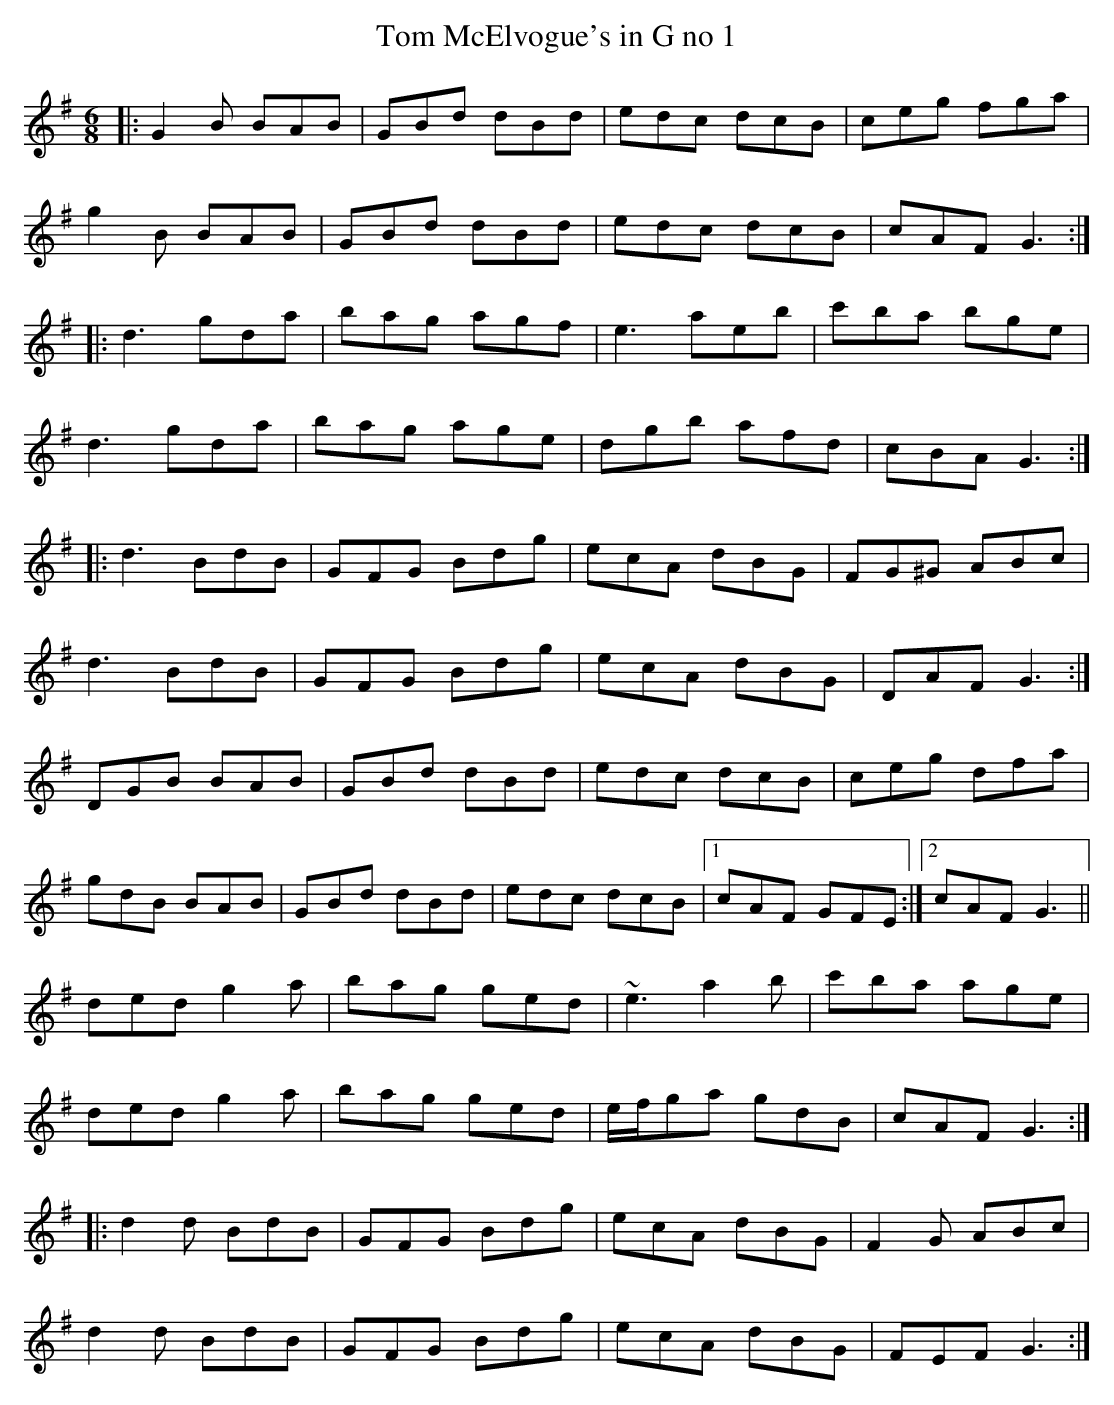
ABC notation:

X:1
T: Tom McElvogue's in G no 1
M: 6/8
L: 1/8
K: Gmaj
|:G2B BAB|GBd dBd|edc dcB|ceg fga|
g2B BAB|GBd dBd|edc dcB|cAF G3:|
|:d3 gda|bag agf|e3 aeb|c'ba bge|
d3 gda|bag age|dgb afd|cBA G3:|
|:d3 BdB|GFG Bdg|ecA dBG|FG^G ABc|
d3 BdB|GFG Bdg|ecA dBG|DAF G3:|
DGB BAB|GBd dBd|edc dcB|ceg dfa|
gdB BAB|GBd dBd|edc dcB|1 cAF GFE:|2 cAF G3||
ded g2a|bag ged|~e3 a2b|c'ba age|
ded g2a|bag ged|e/f/ga gdB|cAF G3:|
|:d2d BdB|GFG Bdg|ecA dBG|F2G ABc|
d2d BdB|GFG Bdg|ecA dBG|FEF G3:|
